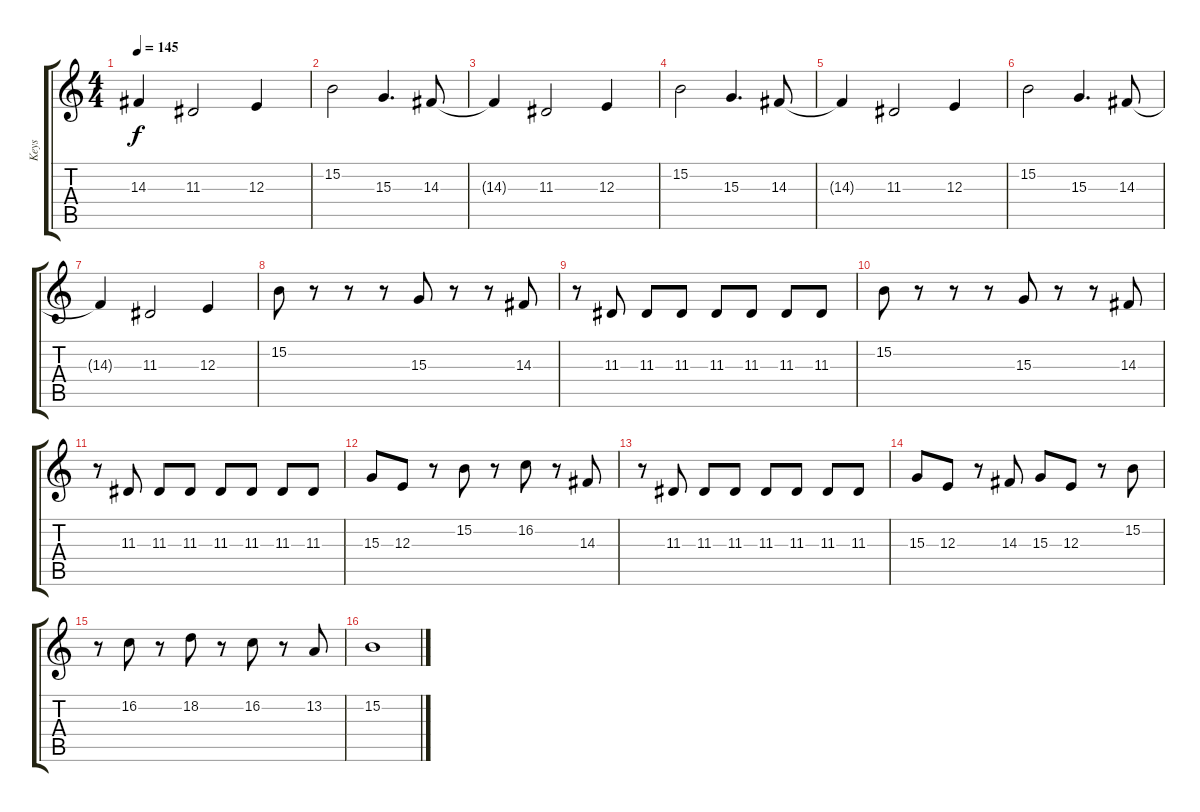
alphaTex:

\track ("Keys" "Keys") {instrument stringensemble1}
\staff {score tabs}
\tuning (Db4 Ab3 E3 B2 Gb2 B1) {hide}
\ts (4 4)
\tempo 145
\clef g2
\ks c
14.3{t}.4{dy f} 11.3.2 12.3.4 |
15.2.2 15.3.4{d} 14.3.8 |
14.3{t}.4 11.3.2 12.3.4 |
15.2.2 15.3.4{d} 14.3.8 |
14.3{t}.4 11.3.2 12.3.4 |
15.2.2 15.3.4{d} 14.3.8 |
14.3{t}.4 11.3.2 12.3.4 |
15.2.8{volume 12} r.8 r.8 r.8 15.3.8 r.8 r.8 14.3.8 |
r.8 11.3.8 11.3.8 11.3.8 11.3.8 11.3.8 11.3.8 11.3.8 |
15.2.8 r.8 r.8 r.8 15.3.8 r.8 r.8 14.3.8 |
r.8 11.3.8 11.3.8 11.3.8 11.3.8 11.3.8 11.3.8 11.3.8 |
15.3.8 12.3.8 r.8 15.2.8 r.8 16.2.8 r.8 14.3.8 |
r.8 11.3.8 11.3.8 11.3.8 11.3.8 11.3.8 11.3.8 11.3.8 |
15.3.8 12.3.8 r.8 14.3.8 15.3.8 12.3.8 r.8 15.2.8 |
r.8 16.2.8 r.8 18.2.8 r.8 16.2.8 r.8 13.2.8 |
15.2.1
